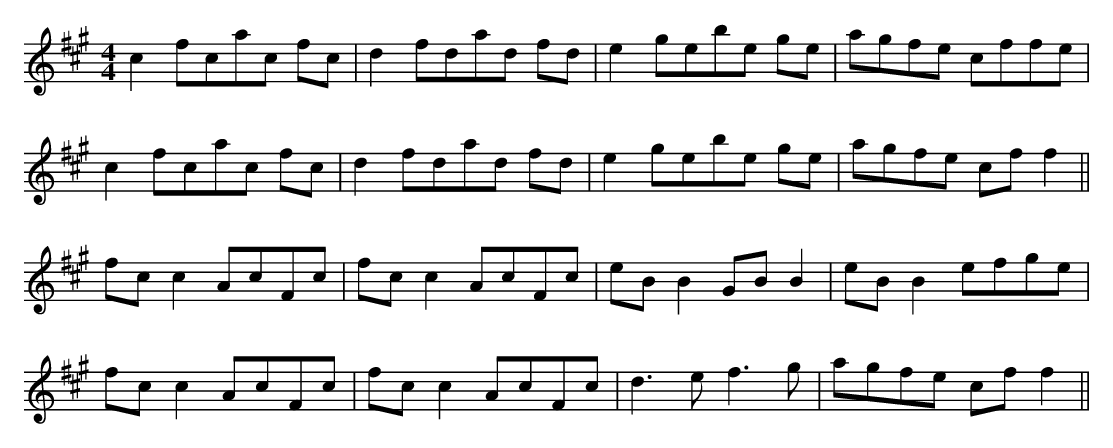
X:1
M:4/4
K:A
c2 fcac fc|d2 fdad fd|e2 gebe ge|agfe cffe|
c2 fcac fc|d2 fdad fd|e2 gebe ge|agfe cf f2||
fc c2 AcFc|fc c2 AcFc|eB B2 GB B2|eB B2 efge|
fc c2 AcFc|fc c2 AcFc|d3e f3g|agfe cf f2||
